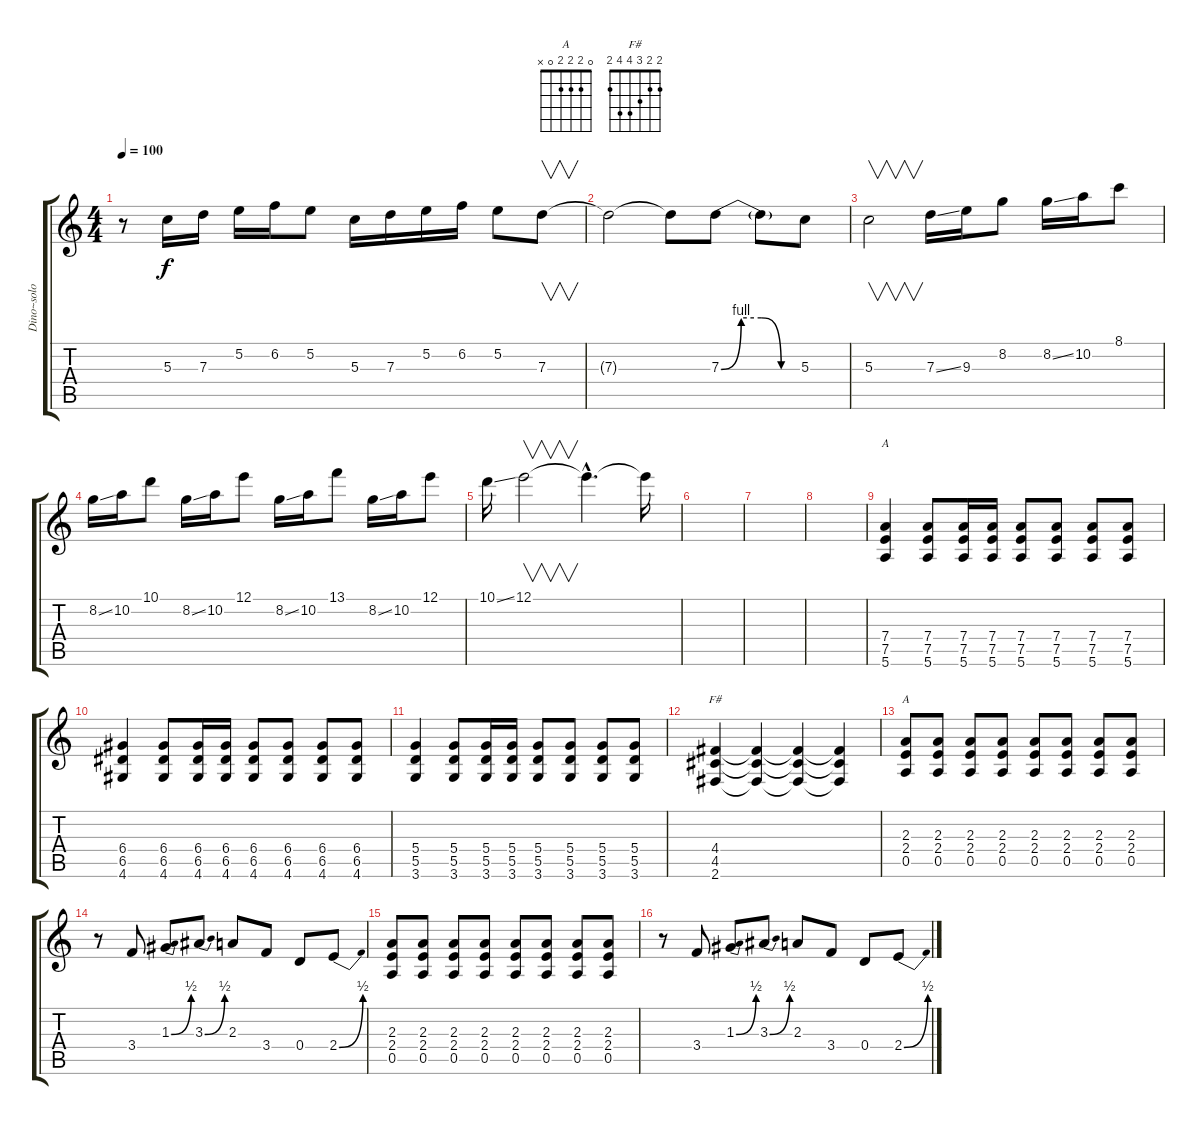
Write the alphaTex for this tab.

\track ("Dino~solo" "Dino~solo") {instrument distortionguitar}
\staff {score tabs}
\tuning (E4 B3 G3 D3 A2 E2) {hide}
\chord ("A" 5 5 6 7 7 5) {firstfret 5}
\chord ("F#" 2 2 3 4 4 2)
\chord ("A" 0 2 2 2 0 x)
\ts (4 4)
\tempo 100
\clef g2
\ks c
r.8{dy f} 5.3.16 7.3.16 5.2.16 6.2.16 5.2.8 5.3.16 7.3.16 5.2.16 6.2.16 5.2.8 7.3.8{v} |
7.3{t}.2 7.3{t}.8 7.3{be (custom 0 0 15 4 30 4 45 0 60 0)}.8 7.3{t}.8 5.3.8 |
5.3.2{v} 7.3{ss}.16 9.3.16 8.2.8 8.2{ss}.16 10.2.16 8.1.8 |
8.2{ss}.16 10.2.16 10.1.8 8.2{ss}.16 10.2.16 12.1.8 8.2{ss}.16 10.2.16 13.1.8 8.2{ss}.16 10.2.16 12.1.8 |
10.1{ss}.16 12.1.2{v} 12.1{hac t}.4{d} 12.1{t}.16 |
|
|
|
(7.4 7.5 5.6).4{ch "A"} (7.4 7.5 5.6).8 (7.4 7.5 5.6).16 (7.4 7.5 5.6).16 (7.4 7.5 5.6).8 (7.4 7.5 5.6).8 (7.4 7.5 5.6).8 (7.4 7.5 5.6).8 |
(6.4 6.5 4.6).4 (6.4 6.5 4.6).8 (6.4 6.5 4.6).16 (6.4 6.5 4.6).16 (6.4 6.5 4.6).8 (6.4 6.5 4.6).8 (6.4 6.5 4.6).8 (6.4 6.5 4.6).8 |
(5.4 5.5 3.6).4 (5.4 5.5 3.6).8 (5.4 5.5 3.6).16 (5.4 5.5 3.6).16 (5.4 5.5 3.6).8 (5.4 5.5 3.6).8 (5.4 5.5 3.6).8 (5.4 5.5 3.6).8 |
(4.4 4.5 2.6).4{ch "F#"} (4.4{t} 4.5{t} 2.6{t}).4 (4.4{t} 4.5{t} 2.6{t}).4 (4.4{t} 4.5{t} 2.6{t}).4 |
(2.3 2.4 0.5).8{ch "A"} (2.3 2.4 0.5).8 (2.3 2.4 0.5).8 (2.3 2.4 0.5).8 (2.3 2.4 0.5).8 (2.3 2.4 0.5).8 (2.3 2.4 0.5).8 (2.3 2.4 0.5).8 |
r.8 3.4.8 1.3{be (bend 0 0 60 2)}.8 3.3{be (bend 0 0 60 2)}.8 2.3.8 3.4.8 0.4.8 2.4{be (bend 0 0 60 2)}.8 |
(2.3 2.4 0.5).8 (2.3 2.4 0.5).8 (2.3 2.4 0.5).8 (2.3 2.4 0.5).8 (2.3 2.4 0.5).8 (2.3 2.4 0.5).8 (2.3 2.4 0.5).8 (2.3 2.4 0.5).8 |
r.8 3.4.8 1.3{be (bend 0 0 60 2)}.8 3.3{be (bend 0 0 60 2)}.8 2.3.8 3.4.8 0.4.8 2.4{be (bend 0 0 60 2)}.8
